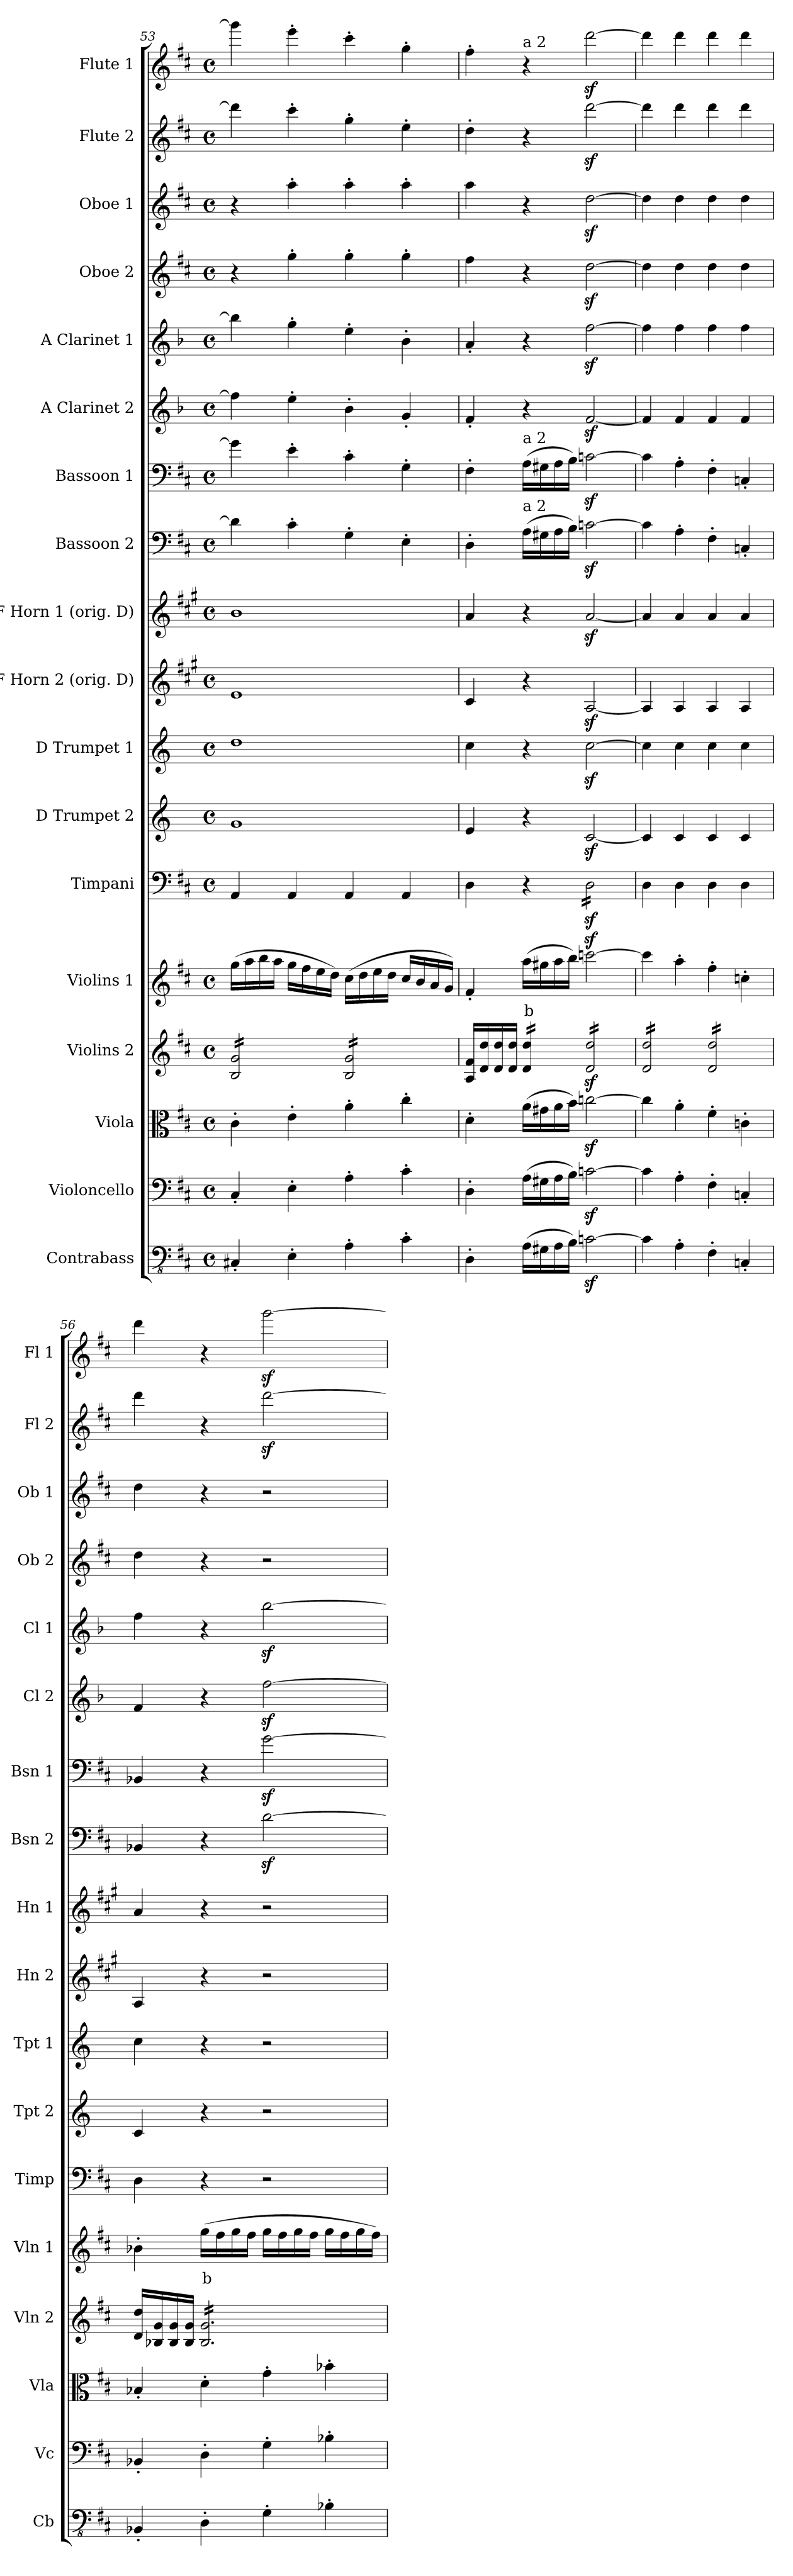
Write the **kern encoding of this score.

**kern	**kern	**kern	**kern	**kern	**text	**kern	**kern	**kern	**kern	**kern	**kern	**kern	**kern	**kern	**kern	**kern	**kern	**kern
*part18	*part17	*part16	*part15	*part14	*part14	*part13	*part12	*part11	*part10	*part9	*part8	*part7	*part6	*part5	*part4	*part3	*part2	*part1
*staff18	*staff17	*staff16	*staff15	*staff14	*staff14	*staff13	*staff12	*staff11	*staff10	*staff9	*staff8	*staff7	*staff6	*staff5	*staff4	*staff3	*staff2	*staff1
*I"Contrabass	*I"Violoncello	*I"Viola	*I"Violins 2	*I"Violins 1	*	*I"Timpani	*I"D Trumpet 2	*I"D Trumpet 1	*I"F Horn 2 (orig.  D)	*I"F Horn 1 (orig.  D)	*I"Bassoon 2	*I"Bassoon 1	*I"A Clarinet 2	*I"A Clarinet 1	*I"Oboe 2	*I"Oboe 1	*I"Flute 2	*I"Flute 1
*I'Cb	*I'Vc	*I'Vla	*I'Vln 2	*I'Vln 1	*	*I'Timp	*I'Tpt 2	*I'Tpt 1	*I'Hn 2	*I'Hn 1	*I'Bsn 2	*I'Bsn 1	*I'Cl 2	*I'Cl 1	*I'Ob 2	*I'Ob 1	*I'Fl 2	*I'Fl 1
*clefFv4	*clefF4	*clefC3	*clefG2	*clefG2	*	*clefF4	*clefG2	*clefG2	*clefG2	*clefG2	*clefF4	*clefF4	*clefG2	*clefG2	*clefG2	*clefG2	*clefG2	*clefG2
*	*	*	*	*	*	*	*ITrd-1c-2	*ITrd-1c-2	*ITrd4c7	*ITrd4c7	*	*	*ITrd2c3	*ITrd2c3	*	*	*	*
*k[f#c#]	*k[f#c#]	*k[f#c#]	*k[f#c#]	*k[f#c#]	*	*k[f#c#]	*k[f#c#]	*k[f#c#]	*k[f#c#]	*k[f#c#]	*k[f#c#]	*k[f#c#]	*k[f#c#]	*k[f#c#]	*k[f#c#]	*k[f#c#]	*k[f#c#]	*k[f#c#]
*M4/4	*M4/4	*M4/4	*M4/4	*M4/4	*	*M4/4	*M4/4	*M4/4	*M4/4	*M4/4	*M4/4	*M4/4	*M4/4	*M4/4	*M4/4	*M4/4	*M4/4	*M4/4
*met(c)	*met(c)	*met(c)	*met(c)	*met(c)	*	*met(c)	*met(c)	*met(c)	*met(c)	*met(c)	*met(c)	*met(c)	*met(c)	*met(c)	*met(c)	*met(c)	*met(c)	*met(c)
=53	=53	=53	=53	=53	=53	=53	=53	=53	=53	=53	=53	=53	=53	=53	=53	=53	=53	=53
*	*	*	*tremolo	*	*	*	*	*	*	*	*	*	*	*	*	*	*	*
4CC#X'/	4C#'/	4c#'\	16B/ 16g/LL	(>16gg\LL	.	4AA/	1a	1ee	1A	1e	4d\]	4g\]	4dd\]	4gg\]	4r	4r	4ddd\]	4ggg\]
.	.	.	16B/ 16g/	16aa\	.	.	.	.	.	.	.	.	.	.	.	.	.	.
.	.	.	16B/ 16g/	16bb\	.	.	.	.	.	.	.	.	.	.	.	.	.	.
.	.	.	16B/ 16g/	16aa\JJ	.	.	.	.	.	.	.	.	.	.	.	.	.	.
4EE'\	4E'\	4e'\	16B/ 16g/	16gg\LL	.	4AA/	.	.	.	.	4c#'\	4e'\	4cc#'\	4ee'\	4gg'\	4aa'\	4ccc#'\	4eee'\
.	.	.	16B/ 16g/	16ff#\	.	.	.	.	.	.	.	.	.	.	.	.	.	.
.	.	.	16B/ 16g/	16ee\	.	.	.	.	.	.	.	.	.	.	.	.	.	.
.	.	.	16B/ 16g/JJ	16dd\JJ)	.	.	.	.	.	.	.	.	.	.	.	.	.	.
4AA'\	4A'\	4a'\	16B/ 16g/LL	(>16cc#\LL	.	4AA/	.	.	.	.	4G'\	4c#'\	4g'\	4cc#'\	4gg'\	4aa'\	4gg'\	4ccc#'\
.	.	.	16B/ 16g/	16dd\	.	.	.	.	.	.	.	.	.	.	.	.	.	.
.	.	.	16B/ 16g/	16ee\	.	.	.	.	.	.	.	.	.	.	.	.	.	.
.	.	.	16B/ 16g/	16dd\JJ	.	.	.	.	.	.	.	.	.	.	.	.	.	.
4C#'\	4c#'\	4cc#'\	16B/ 16g/	16cc#/LL	.	4AA/	.	.	.	.	4E'\	4G'\	4e'/	4g'\	4gg'\	4aa'\	4ee'\	4gg'\
.	.	.	16B/ 16g/	16b/	.	.	.	.	.	.	.	.	.	.	.	.	.	.
.	.	.	16B/ 16g/	16a/	.	.	.	.	.	.	.	.	.	.	.	.	.	.
.	.	.	16B/ 16g/JJ	16g/JJ)	.	.	.	.	.	.	.	.	.	.	.	.	.	.
*	*	*	*Xtremolo	*	*	*	*	*	*	*	*	*	*	*	*	*	*	*
=54	=54	=54	=54	=54	=54	=54	=54	=54	=54	=54	=54	=54	=54	=54	=54	=54	=54	=54
4DD'\	4D'\	4d'\	16A/ 16f#/LL	4f#'/	.	4D\	4f#/	4dd\	4F#/	4d/	4D'\	4F#'\	4d'/	4f#'/	4ff#\	4aa\	4dd'\	4ff#'\
.	.	.	16d/ 16dd/	.	.	.	.	.	.	.	.	.	.	.	.	.	.	.
.	.	.	16d/ 16dd/	.	.	.	.	.	.	.	.	.	.	.	.	.	.	.
.	.	.	16d/ 16dd/JJ	.	.	.	.	.	.	.	.	.	.	.	.	.	.	.
!	!	!	!	!	!	!	!	!	!	!	!	!	!	!	!	!	!	!LO:TX:a:t=a 2
!	!	!	!	!	!	!	!	!	!	!	!	!LO:TX:a:t=a 2	!	!	!	!	!	!
!	!	!	!	!	!	!	!	!	!	!	!LO:TX:a:t=a 2	!	!	!	!	!	!	!
!	!	!	!	!	!LO:LY:b:color=#FF0000	!	!	!	!	!	!	!	!	!	!	!	!	!
*	*	*	*tremolo	*	*	*	*	*	*	*	*	*	*	*	*	*	*	*
(>16AA\LL	(>16A\LL	(>16a\LL	16d/ 16dd/LL	(>16aa\LL	b	4r	4r	4r	4r	4r	(>16A\LL	(>16A\LL	4r	4r	4r	4r	4r	4r
16GG#X\	16G#X\	16g#X\	16d/ 16dd/	16gg#X\	.	.	.	.	.	.	16G#X\	16G#X\	.	.	.	.	.	.
16AA\	16A\	16a\	16d/ 16dd/	16aa\	.	.	.	.	.	.	16A\	16A\	.	.	.	.	.	.
16BB\JJ)	16B\JJ)	16b\JJ)	16d/ 16dd/JJ	16bb\JJ)	.	.	.	.	.	.	16B\JJ)	16B\JJ)	.	.	.	.	.	.
*	*	*	*	*	*	*tremolo	*	*	*	*	*	*	*	*	*	*	*	*
[2Cnz<\	[2cnz<\	[2ccnz<\	16d/z< 16dd/z<LL	[2cccnz<\	.	16Dz<\LL	[2dz</	[2ddz<\	[2Dz</	[2dz</	[2cnz<\	[2cnz<\	[2dz</	[2ddz<\	[2ddz<\	[2ddz<\	[2dddz<\	[2dddz<\
.	.	.	16d/z< 16dd/z<	.	.	16Dz<\	.	.	.	.	.	.	.	.	.	.	.	.
.	.	.	16d/z< 16dd/z<	.	.	16Dz<\	.	.	.	.	.	.	.	.	.	.	.	.
.	.	.	16d/z< 16dd/z<	.	.	16Dz<\	.	.	.	.	.	.	.	.	.	.	.	.
.	.	.	16d/z< 16dd/z<	.	.	16Dz<\	.	.	.	.	.	.	.	.	.	.	.	.
.	.	.	16d/z< 16dd/z<	.	.	16Dz<\	.	.	.	.	.	.	.	.	.	.	.	.
.	.	.	16d/z< 16dd/z<	.	.	16Dz<\	.	.	.	.	.	.	.	.	.	.	.	.
.	.	.	16d/z< 16dd/z<JJ	.	.	16Dz<\JJ	.	.	.	.	.	.	.	.	.	.	.	.
*	*	*	*	*	*	*Xtremolo	*	*	*	*	*	*	*	*	*	*	*	*
=55	=55	=55	=55	=55	=55	=55	=55	=55	=55	=55	=55	=55	=55	=55	=55	=55	=55	=55
4C\]	4c\]	4cc\]	16d/ 16dd/LL	4ccc\]	.	4D\	4d/]	4dd\]	4D/]	4d/]	4c\]	4c\]	4d/]	4dd\]	4dd\]	4dd\]	4ddd\]	4ddd\]
.	.	.	16d/ 16dd/	.	.	.	.	.	.	.	.	.	.	.	.	.	.	.
.	.	.	16d/ 16dd/	.	.	.	.	.	.	.	.	.	.	.	.	.	.	.
.	.	.	16d/ 16dd/	.	.	.	.	.	.	.	.	.	.	.	.	.	.	.
4AA'\	4A'\	4a'\	16d/ 16dd/	4aa'\	.	4D\	4d/	4dd\	4D/	4d/	4A'\	4A'\	4d/	4dd\	4dd\	4dd\	4ddd\	4ddd\
.	.	.	16d/ 16dd/	.	.	.	.	.	.	.	.	.	.	.	.	.	.	.
.	.	.	16d/ 16dd/	.	.	.	.	.	.	.	.	.	.	.	.	.	.	.
.	.	.	16d/ 16dd/JJ	.	.	.	.	.	.	.	.	.	.	.	.	.	.	.
4FF#'\	4F#'\	4f#'\	16d/ 16dd/LL	4ff#'\	.	4D\	4d/	4dd\	4D/	4d/	4F#'\	4F#'\	4d/	4dd\	4dd\	4dd\	4ddd\	4ddd\
.	.	.	16d/ 16dd/	.	.	.	.	.	.	.	.	.	.	.	.	.	.	.
.	.	.	16d/ 16dd/	.	.	.	.	.	.	.	.	.	.	.	.	.	.	.
.	.	.	16d/ 16dd/	.	.	.	.	.	.	.	.	.	.	.	.	.	.	.
4CCn'/	4Cn'/	4cn'\	16d/ 16dd/	4ccn'\	.	4D\	4d/	4dd\	4D/	4d/	4Cn'/	4Cn'/	4d/	4dd\	4dd\	4dd\	4ddd\	4ddd\
.	.	.	16d/ 16dd/	.	.	.	.	.	.	.	.	.	.	.	.	.	.	.
.	.	.	16d/ 16dd/	.	.	.	.	.	.	.	.	.	.	.	.	.	.	.
.	.	.	16d/ 16dd/JJ	.	.	.	.	.	.	.	.	.	.	.	.	.	.	.
*	*	*	*Xtremolo	*	*	*	*	*	*	*	*	*	*	*	*	*	*	*
=56	=56	=56	=56	=56	=56	=56	=56	=56	=56	=56	=56	=56	=56	=56	=56	=56	=56	=56
4BBB-X'/	4BB-X'/	4B-X'/	16d/ 16dd/LL	4b-X'\	.	4D\	4d/	4dd\	4D/	4d/	4BB-X/	4BB-X/	4d/	4dd\	4dd\	4dd\	4ddd\	4ddd\
.	.	.	16B-X/ 16g/	.	.	.	.	.	.	.	.	.	.	.	.	.	.	.
.	.	.	16B-/ 16g/	.	.	.	.	.	.	.	.	.	.	.	.	.	.	.
.	.	.	16B-/ 16g/JJ	.	.	.	.	.	.	.	.	.	.	.	.	.	.	.
!	!	!	!	!	!LO:LY:b:color=#FF0000	!	!	!	!	!	!	!	!	!	!	!	!	!
*	*	*	*tremolo	*	*	*	*	*	*	*	*	*	*	*	*	*	*	*
4DD'\	4D'\	4d'\	16B-/ 16g/LL	(>16gg\LL	b	4r	4r	4r	4r	4r	4r	4r	4r	4r	4r	4r	4r	4r
.	.	.	16B-/ 16g/	16ff#\	.	.	.	.	.	.	.	.	.	.	.	.	.	.
.	.	.	16B-/ 16g/	16gg\	.	.	.	.	.	.	.	.	.	.	.	.	.	.
.	.	.	16B-/ 16g/	16ff#\JJ	.	.	.	.	.	.	.	.	.	.	.	.	.	.
4GG'\	4G'\	4g'\	16B-/ 16g/	16gg\LL	.	2r	2r	2r	2r	2r	[2dz<\	[2gz<\	[2ddz<\	[2ggz<\	2r	2r	[2dddz<\	[2gggz<\
.	.	.	16B-/ 16g/	16ff#\	.	.	.	.	.	.	.	.	.	.	.	.	.	.
.	.	.	16B-/ 16g/	16gg\	.	.	.	.	.	.	.	.	.	.	.	.	.	.
.	.	.	16B-/ 16g/	16ff#\JJ	.	.	.	.	.	.	.	.	.	.	.	.	.	.
4BB-X'\	4B-X'\	4b-X'\	16B-/ 16g/	16gg\LL	.	.	.	.	.	.	.	.	.	.	.	.	.	.
.	.	.	16B-/ 16g/	16ff#\	.	.	.	.	.	.	.	.	.	.	.	.	.	.
.	.	.	16B-/ 16g/	16gg\	.	.	.	.	.	.	.	.	.	.	.	.	.	.
.	.	.	16B-/ 16g/JJ	16ff#\JJ)	.	.	.	.	.	.	.	.	.	.	.	.	.	.
*	*	*	*Xtremolo	*	*	*	*	*	*	*	*	*	*	*	*	*	*	*
=	=	=	=	=	=	=	=	=	=	=	=	=	=	=	=	=	=	=
*-	*-	*-	*-	*-	*-	*-	*-	*-	*-	*-	*-	*-	*-	*-	*-	*-	*-	*-
